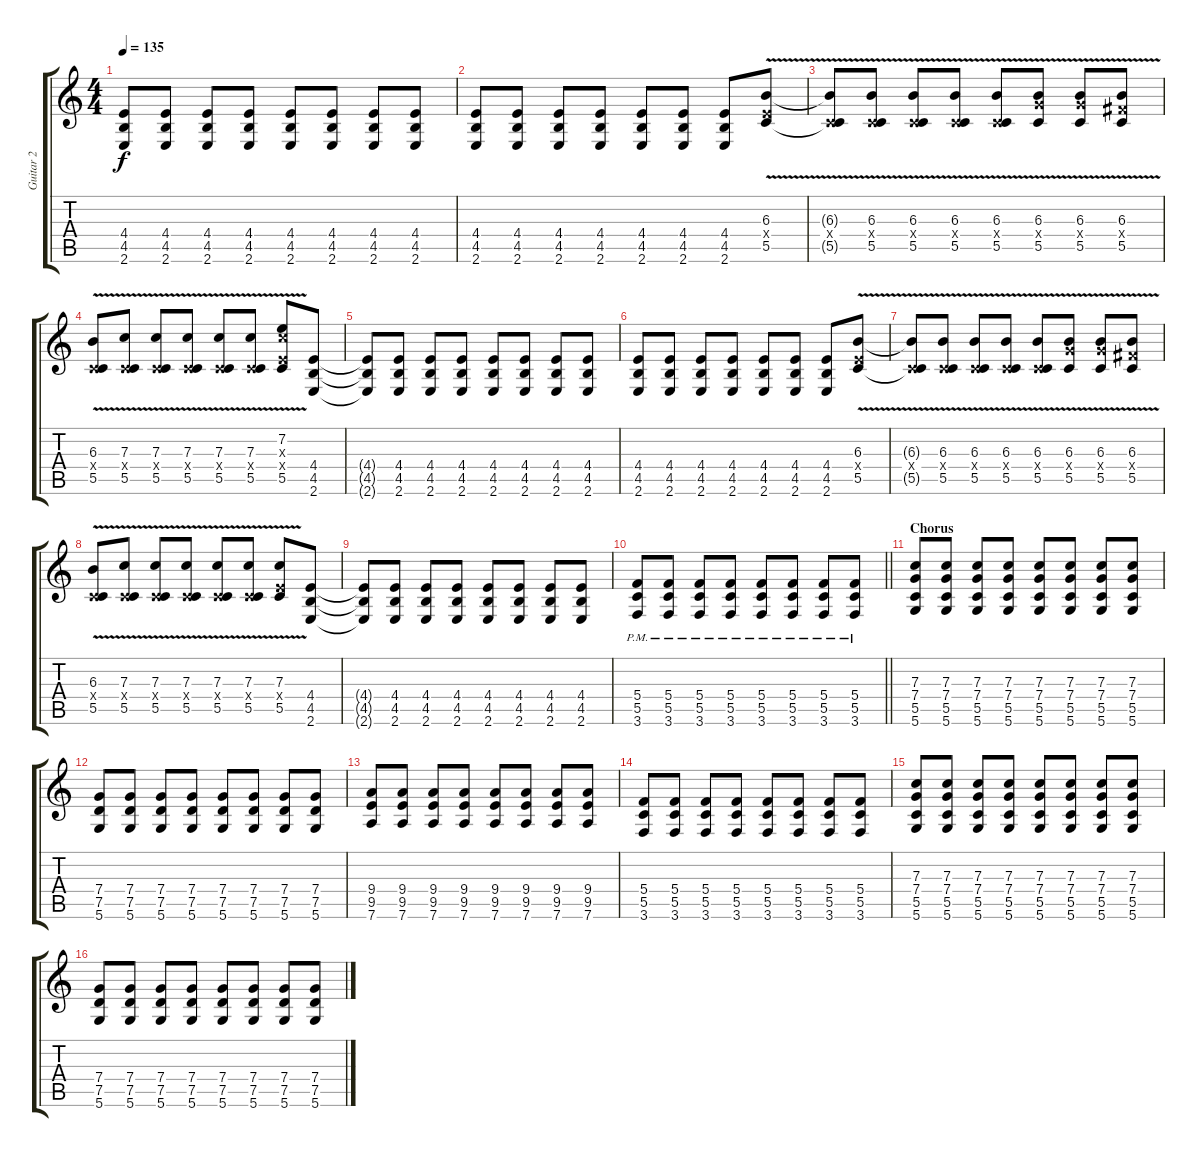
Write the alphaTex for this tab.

\track ("Guitar 2" "Guitar 2") {instrument electricguitarjazz}
\staff {score tabs}
\tuning (D4 A3 F3 C3 G2 D2) {hide}
\ts (4 4)
\tempo 135
\clef g2
\ks c
(4.4{t} 4.5{t} 2.6{t}).8{dy f instrument distortionguitar} (4.4 4.5 2.6).8 (4.4 4.5 2.6).8 (4.4 4.5 2.6).8 (4.4 4.5 2.6).8 (4.4 4.5 2.6).8 (4.4 4.5 2.6).8 (4.4 4.5 2.6).8 |
(4.4 4.5 2.6).8{instrument distortionguitar} (4.4 4.5 2.6).8 (4.4 4.5 2.6).8 (4.4 4.5 2.6).8 (4.4 4.5 2.6).8 (4.4 4.5 2.6).8 (4.4 4.5 2.6).8 (6.3{v} 4.4{x} 5.5).8 |
(6.3{v t} 0.4{x} 5.5{v t}).8 (6.3 0.4{x} 5.5{v}).8 (6.3{v} 0.4{x} 5.5{v}).8{instrument distortionguitar} (6.3{v} 0.4{x} 5.5{v}).8 (6.3{v} 0.4{x} 5.5{v}).8 (6.3{v} 7.4{x} 5.5{v}).8 (6.3{v} 7.4{x} 5.5{v}).8 (6.3{v} 6.4{x} 5.5{v}).8{instrument distortionguitar} |
(6.3{v} 0.4{x} 5.5{v}).8 (7.3{v} 0.4{x} 5.5{v}).8{instrument distortionguitar} (7.3{v} 0.4{x} 5.5{v}).8 (7.3{v} 0.4{x} 5.5{v}).8 (7.3{v} 0.4{x} 5.5{v}).8 (7.3{v} 0.4{x} 5.5{v}).8 (7.2 7.3{v x} 4.4{x} 5.5{v}).8{instrument distortionguitar} (4.4 4.5 2.6).8 |
(4.4{t} 4.5{t} 2.6{t}).8{instrument distortionguitar} (4.4 4.5 2.6).8 (4.4 4.5 2.6).8 (4.4 4.5 2.6).8 (4.4 4.5 2.6).8 (4.4 4.5 2.6).8 (4.4 4.5 2.6).8 (4.4 4.5 2.6).8 |
(4.4 4.5 2.6).8{instrument distortionguitar} (4.4 4.5 2.6).8 (4.4 4.5 2.6).8 (4.4 4.5 2.6).8 (4.4 4.5 2.6).8 (4.4 4.5 2.6).8 (4.4 4.5 2.6).8 (6.3{v} 4.4{x} 5.5).8 |
(6.3{v t} 0.4{x} 5.5{v t}).8 (6.3 0.4{x} 5.5{v}).8 (6.3{v} 0.4{x} 5.5{v}).8{instrument distortionguitar} (6.3{v} 0.4{x} 5.5{v}).8 (6.3{v} 0.4{x} 5.5{v}).8 (6.3{v} 7.4{x} 5.5{v}).8 (6.3{v} 7.4{x} 5.5{v}).8 (6.3{v} 6.4{x} 5.5{v}).8{instrument distortionguitar} |
(6.3{v} 0.4{x} 5.5{v}).8 (7.3{v} 0.4{x} 5.5{v}).8{instrument distortionguitar} (7.3{v} 0.4{x} 5.5{v}).8 (7.3{v} 0.4{x} 5.5{v}).8 (7.3{v} 0.4{x} 5.5{v}).8 (7.3{v} 0.4{x} 5.5{v}).8 (7.3{v} 4.4{x} 5.5{v}).8{instrument distortionguitar} (4.4 4.5 2.6).8 |
(4.4{t} 4.5{t} 2.6{t}).8{instrument distortionguitar} (4.4 4.5 2.6).8 (4.4 4.5 2.6).8 (4.4 4.5 2.6).8 (4.4 4.5 2.6).8 (4.4 4.5 2.6).8 (4.4 4.5 2.6).8 (4.4 4.5 2.6).8 |
\barLineRight lightlight
(5.4{pm} 5.5{pm} 3.6{pm}).8{instrument distortionguitar} (5.4{pm} 5.5{pm} 3.6{pm}).8 (5.4{pm} 5.5{pm} 3.6{pm}).8 (5.4{pm} 5.5{pm} 3.6{pm}).8 (5.4{pm} 5.5{pm} 3.6{pm}).8 (5.4{pm} 5.5{pm} 3.6{pm}).8 (5.4{pm} 5.5{pm} 3.6{pm}).8 (5.4{pm} 5.5{pm} 3.6{pm}).8 |
\section ("" "Chorus")
(7.3 7.4 5.5 5.6).8{volume 13 instrument distortionguitar} (7.3 7.4 5.5 5.6).8 (7.3 7.4 5.5 5.6).8 (7.3 7.4 5.5 5.6).8 (7.3 7.4 5.5 5.6).8 (7.3 7.4 5.5 5.6).8 (7.3 7.4 5.5 5.6).8 (7.3 7.4 5.5 5.6).8 |
(7.4 7.5 5.6).8 (7.4 7.5 5.6).8 (7.4 7.5 5.6).8 (7.4 7.5 5.6).8 (7.4 7.5 5.6).8 (7.4 7.5 5.6).8 (7.4 7.5 5.6).8 (7.4 7.5 5.6).8 |
(9.4 9.5 7.6).8 (9.4 9.5 7.6).8 (9.4 9.5 7.6).8 (9.4 9.5 7.6).8 (9.4 9.5 7.6).8 (9.4 9.5 7.6).8 (9.4 9.5 7.6).8 (9.4 9.5 7.6).8 |
(5.4 5.5 3.6).8 (5.4 5.5 3.6).8 (5.4 5.5 3.6).8 (5.4 5.5 3.6).8 (5.4 5.5 3.6).8 (5.4 5.5 3.6).8 (5.4 5.5 3.6).8 (5.4 5.5 3.6).8 |
(7.3 7.4 5.5 5.6).8{volume 13 instrument distortionguitar} (7.3 7.4 5.5 5.6).8 (7.3 7.4 5.5 5.6).8 (7.3 7.4 5.5 5.6).8 (7.3 7.4 5.5 5.6).8 (7.3 7.4 5.5 5.6).8 (7.3 7.4 5.5 5.6).8 (7.3 7.4 5.5 5.6).8 |
(7.4 7.5 5.6).8 (7.4 7.5 5.6).8 (7.4 7.5 5.6).8 (7.4 7.5 5.6).8 (7.4 7.5 5.6).8 (7.4 7.5 5.6).8 (7.4 7.5 5.6).8 (7.4 7.5 5.6).8
